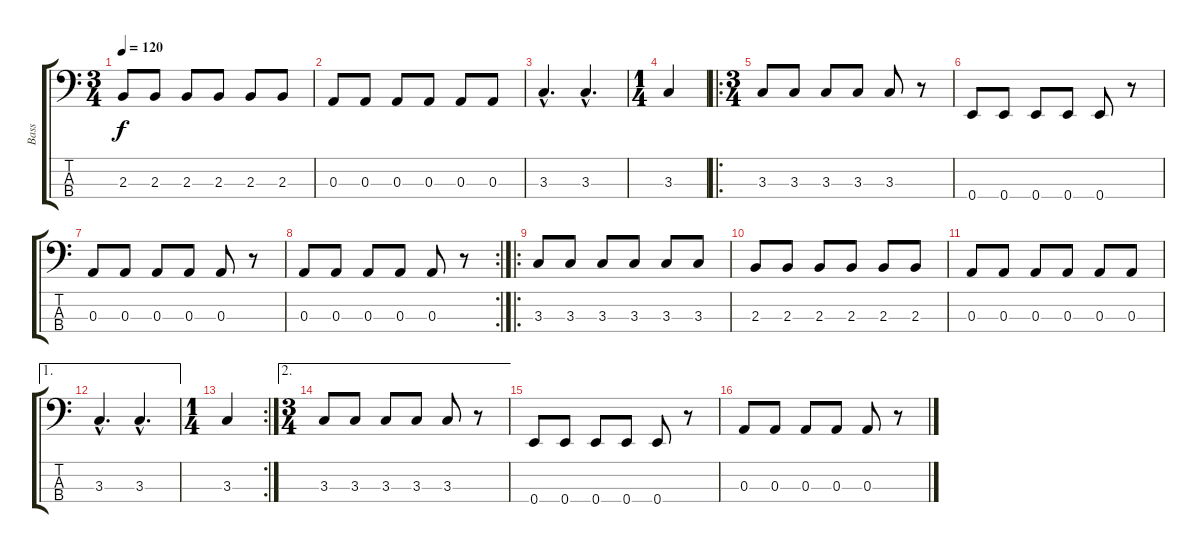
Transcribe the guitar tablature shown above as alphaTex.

\track ("Bass" "Bass") {instrument electricbasspick}
\staff {score tabs}
\tuning (G2 D2 A1 E1) {hide}
\ts (3 4)
\tempo 120
\clef f4
\ks c
2.3.8{dy f} 2.3.8 2.3.8 2.3.8 2.3.8 2.3.8 |
0.3.8 0.3.8 0.3.8 0.3.8 0.3.8 0.3.8 |
3.3{hac}.4{d} 3.3{hac}.4{d} |
\ts (1 4)
3.3.4 |
\ro
\ts (3 4)
3.3.8 3.3.8 3.3.8 3.3.8 3.3.8 r.8 |
0.4.8 0.4.8 0.4.8 0.4.8 0.4.8 r.8 |
0.3.8 0.3.8 0.3.8 0.3.8 0.3.8 r.8 |
\rc 2
0.3.8 0.3.8 0.3.8 0.3.8 0.3.8 r.8 |
\ro
3.3.8 3.3.8 3.3.8 3.3.8 3.3.8 3.3.8 |
2.3.8 2.3.8 2.3.8 2.3.8 2.3.8 2.3.8 |
0.3.8 0.3.8 0.3.8 0.3.8 0.3.8 0.3.8 |
\ae 1
3.3{hac}.4{d} 3.3{hac}.4{d} |
\rc 2
\ts (1 4)
3.3.4 |
\ae 2
\ts (3 4)
3.3.8 3.3.8 3.3.8 3.3.8 3.3.8 r.8 |
0.4.8 0.4.8 0.4.8 0.4.8 0.4.8 r.8 |
0.3.8 0.3.8 0.3.8 0.3.8 0.3.8 r.8
